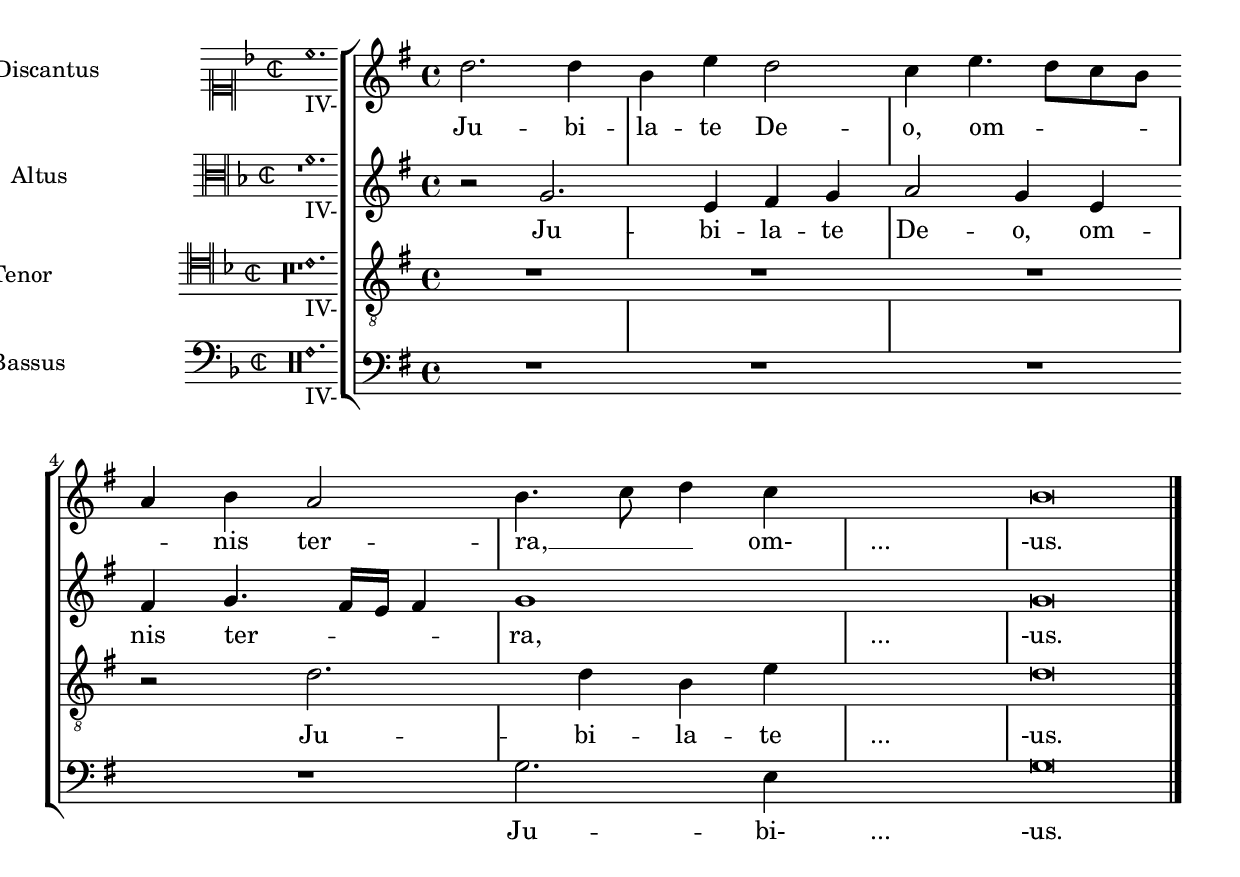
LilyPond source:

%% DO NOT EDIT this file manually; it is automatically
%% generated from LSR http://lsr.dsi.unimi.it
%% Make any changes in LSR itself, or in Documentation/snippets/new/ ,
%% and then run scripts/auxiliar/makelsr.py
%%
%% This file is in the public domain.
\version "2.14.2"

\header {
  lsrtags = "specific-notation, ancient-notation, workaround, tweaks-and-overrides"

%% Translation of GIT committish: 6977ddc9a3b63ea810eaecb864269c7d847ccf98
  texidoces = "
A modo de alternativa para obtener auténticos «incipit»
independientes de la partitura principal, se incluyen como
elemento de marcado en el campo que se usa normalmente para el
nombre del instrumento. Por el momento, la letra sólo se puede
añadir como marcado directo. Por desgracia, su espaciado no es
análogo al de la letra principal.

"
  doctitlees = "Transcripción de música antigua con incipit"

  texidoc = "
As a workaround to get real incipits which are independent from the
main score these are included as a markup into the field normally used
for the instrument name. As for now lyrics can only be added as a
direct markup. It doesn't unfortunately conform with the spacing of the
main lyrics.

"
  doctitle = "Transcription of Ancient music with incipit"
} % begin verbatim


global = {
  \set Score.skipBars = ##t
  \key g \major
  \time 4/4
  %make the staff lines invisible on staves
  \override Staff.BarLine #'transparent = ##t
  \skip 1*8 % the actual music
  % let finis bar go through all staves
  \override Staff.BarLine #'transparent = ##f
  % finis bar
  \bar "|."
}

discantusNotes = {
  \transpose c' c'' {
    \clef treble
    d'2. d'4 |
    b e' d'2 |
    c'4 e'4.( d'8 c' b |
    a4) b a2 |
    b4.( c'8 d'4) c'4 |
    \once \override NoteHead #'transparent = ##t c'1 |
    b\breve |
  }
}

discantusLyrics = \lyricmode {
  Ju -- bi -- |
  la -- te De -- |
  o, om --
  nis ter -- |
  ra, __ om- |
  "..." |
  -us. |
}

altusNotes = {
  \transpose c' c'' {
    \clef treble
    r2 g2. e4 fis g | % two bars
    a2 g4 e |
    fis g4.( fis16 e fis4) |
    g1 |
    \once \override NoteHead #'transparent = ##t g1 |
    g\breve |
  }
}

altusLyrics = \lyricmode {
  Ju -- bi -- la -- te | % two bars
  De -- o, om -- |
  nis ter -- ra, |
  "..." |
  -us. |
}

tenorNotes = {
  \transpose c' c' {
    \clef "treble_8"
    R1 |
    R1 |
    R1 |
    r2 d'2. d'4 b e' | % two bars
    \once \override NoteHead #'transparent = ##t e'1 |
    d'\breve |
  }
}

tenorLyrics = \lyricmode {
  Ju -- bi -- la -- te | % two bars
  "..." |
  -us.
}

bassusNotes = {
  \transpose c' c' {
    \clef bass
    R1 |
    R1 |
    R1 |
    R1 |
    g2. e4 |
    \once \override NoteHead #'transparent = ##t e1 |
    g\breve |
  }
}

bassusLyrics = \lyricmode {
  Ju -- bi- |
  "..." |
  -us.
}

incipitDiscantus = \markup {
  \score {
    {
      \set Staff.instrumentName = #"Discantus "
      \override NoteHead #'style = #'neomensural
      \override Rest #'style = #'neomensural
      \override Staff.TimeSignature #'style = #'neomensural
      \cadenzaOn
      \clef "neomensural-c1"
      \key f \major
      \time 2/2
      c''1._"IV-" s2  %two bars
      \skip 1*8 % eight bars
    }
    \layout {
      \context {
        \Voice
        \remove "Ligature_bracket_engraver"
        \consists "Mensural_ligature_engraver"
      }
      line-width = 4.5\cm
    }
  }
}

incipitAltus = \markup {
  \score {
    {
      \set Staff.instrumentName = #"Altus "
      \override NoteHead #'style = #'neomensural
      \override Rest #'style = #'neomensural
      \override Staff.TimeSignature #'style = #'neomensural
      \cadenzaOn
      \clef "neomensural-c3"
      \key f \major
      \time 2/2
      r1        % one bar
      f'1._"IV-" s2   % two bars
      \skip 1*7 % seven bars
    }
    \layout {
      \context {
        \Voice
        \remove "Ligature_bracket_engraver"
        \consists "Mensural_ligature_engraver"
      }
      line-width = 4.5\cm
    }
  }
}

incipitTenor = \markup {
  \score {
    {
      \set Staff.instrumentName = #"Tenor  "
      \override NoteHead #'style = #'neomensural
      \override Rest #'style = #'neomensural
      \override Staff.TimeSignature #'style = #'neomensural
      \cadenzaOn
      \clef "neomensural-c4"
      \key f \major
      \time 2/2
      r\longa   % four bars
      r\breve   % two bars
      r1        % one bar
      c'1._"IV-" s2   % two bars
      \skip 1   % one bar
    }
    \layout {
      \context {
        \Voice
        \remove "Ligature_bracket_engraver"
        \consists "Mensural_ligature_engraver"
      }
      line-width = 4.5\cm
    }
  }
}

incipitBassus = \markup {
  \score {
    {
      \set Staff.instrumentName = #"Bassus  "
      \override NoteHead #'style = #'neomensural
      \override Rest #'style = #'neomensural
      \override Staff.TimeSignature #'style = #'neomensural
      \cadenzaOn
      \clef "bass"
      \key f \major
      \time 2/2
      % incipit
      r\maxima  % eight bars
      f1._"IV-" s2    % two bars
    }
    \layout {
      \context {
        \Voice
        \remove "Ligature_bracket_engraver"
        \consists "Mensural_ligature_engraver"
      }
      line-width = 4.5\cm
    }
  }
}

%StaffGroup is used instead of ChoirStaff to get bar lines between systems
\score {
  <<
    \new StaffGroup = choirStaff <<
      \new Voice = "discantusNotes" <<
        \global
        \set Staff.instrumentName = \incipitDiscantus
        \discantusNotes
      >>
      \new Lyrics = "discantusLyrics" \lyricsto discantusNotes { \discantusLyrics }

      \new Voice = "altusNotes" <<
        \global
        \set Staff.instrumentName = \incipitAltus
        \altusNotes
      >>
      \new Lyrics = "altusLyrics" \lyricsto altusNotes { \altusLyrics }

      \new Voice = "tenorNotes" <<
        \global
        \set Staff.instrumentName = \incipitTenor
        \tenorNotes
      >>
      \new Lyrics = "tenorLyrics" \lyricsto tenorNotes { \tenorLyrics }

      \new Voice = "bassusNotes" <<
        \global
        \set Staff.instrumentName = \incipitBassus
        \bassusNotes
      >>
    >>
    \new Lyrics = "bassusLyrics" \lyricsto bassusNotes { \bassusLyrics }
    %Keep the bass lyrics outside of the staff group to avoid bar lines
    %between the lyrics.
  >>

  \layout {
    \context {
      \Score
      % no bars in staves
      \override BarLine #'transparent = ##t
    }
    % the next three instructions keep the lyrics between the bar lines
    \context {
      \Lyrics
      \consists "Bar_engraver"
      \override BarLine #'transparent = ##t
    }
    \context {
      \StaffGroup
      \consists "Separating_line_group_engraver"
    }
    \context {
      \Voice
      % no slurs
      \override Slur #'transparent = ##t
      % Comment in the below "\remove" command to allow line
      % breaking also at those barlines where a note overlaps
      % into the next bar.  The command is commented out in this
      % short example score, but especially for large scores, you
      % will typically yield better line breaking and thus improve
      % overall spacing if you comment in the following command.
      %\remove "Forbid_line_break_engraver"
    }
    indent = 5\cm
  }
}

